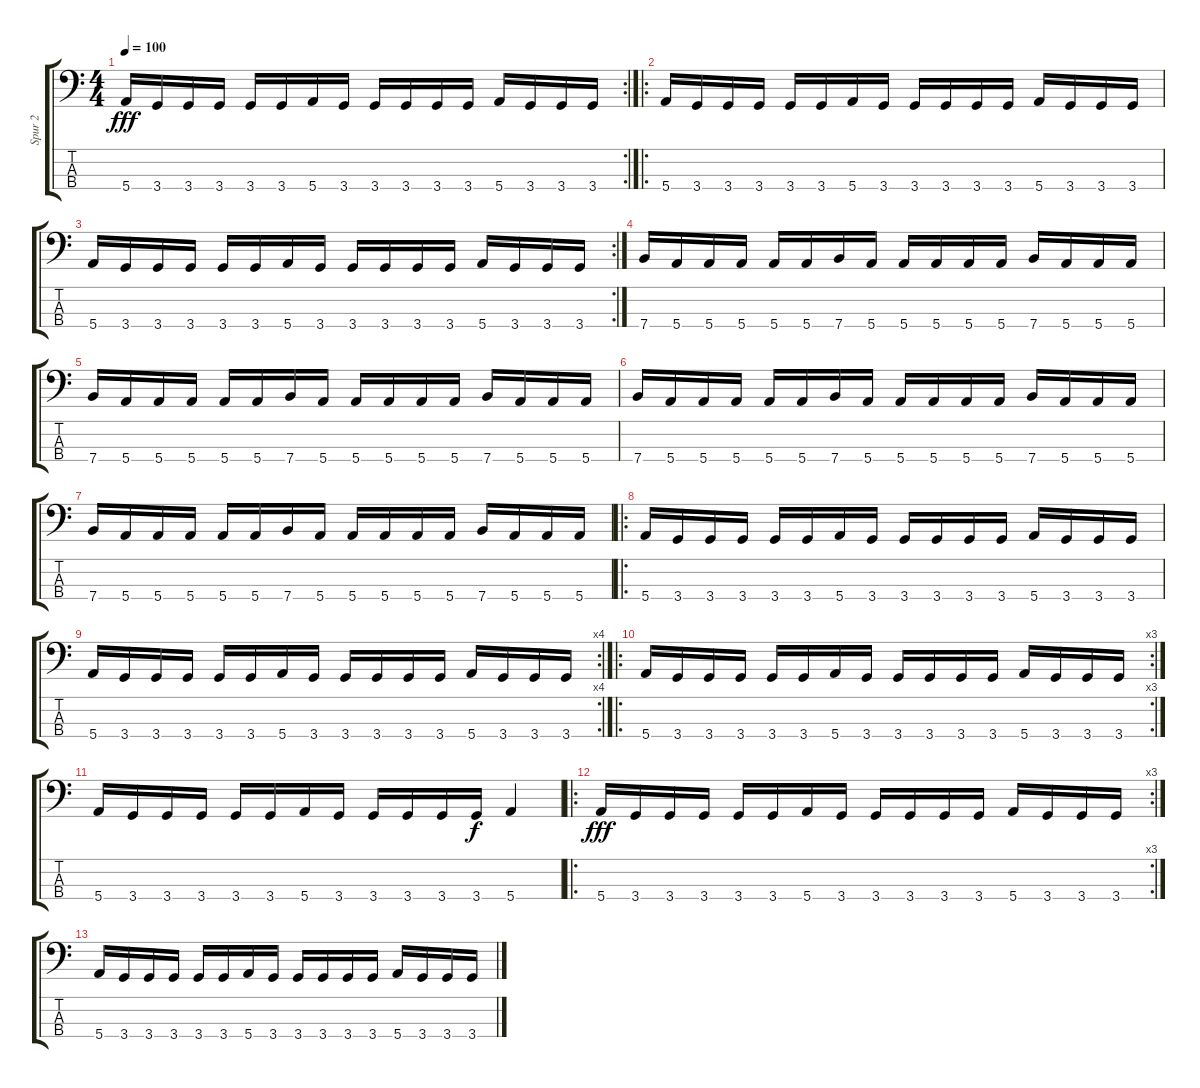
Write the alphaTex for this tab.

\track ("Spur 2" "Spur 2") {instrument electricbassfinger}
\staff {score tabs}
\tuning (G2 D2 A1 E1) {hide}
\rc 2
\ts (4 4)
\tempo 100
\clef f4
\ks c
5.4.16{dy fff} 3.4.16 3.4.16 3.4.16 3.4.16 3.4.16 5.4.16 3.4.16 3.4.16 3.4.16 3.4.16 3.4.16 5.4.16 3.4.16 3.4.16 3.4.16 |
\ro
5.4.16 3.4.16 3.4.16 3.4.16 3.4.16 3.4.16 5.4.16 3.4.16 3.4.16 3.4.16 3.4.16 3.4.16 5.4.16 3.4.16 3.4.16 3.4.16 |
\rc 2
5.4.16 3.4.16 3.4.16 3.4.16 3.4.16 3.4.16 5.4.16 3.4.16 3.4.16 3.4.16 3.4.16 3.4.16 5.4.16 3.4.16 3.4.16 3.4.16 |
7.4.16 5.4.16 5.4.16 5.4.16 5.4.16 5.4.16 7.4.16 5.4.16 5.4.16 5.4.16 5.4.16 5.4.16 7.4.16 5.4.16 5.4.16 5.4.16 |
7.4.16 5.4.16 5.4.16 5.4.16 5.4.16 5.4.16 7.4.16 5.4.16 5.4.16 5.4.16 5.4.16 5.4.16 7.4.16 5.4.16 5.4.16 5.4.16 |
7.4.16 5.4.16 5.4.16 5.4.16 5.4.16 5.4.16 7.4.16 5.4.16 5.4.16 5.4.16 5.4.16 5.4.16 7.4.16 5.4.16 5.4.16 5.4.16 |
7.4.16 5.4.16 5.4.16 5.4.16 5.4.16 5.4.16 7.4.16 5.4.16 5.4.16 5.4.16 5.4.16 5.4.16 7.4.16 5.4.16 5.4.16 5.4.16 |
\ro
5.4.16 3.4.16 3.4.16 3.4.16 3.4.16 3.4.16 5.4.16 3.4.16 3.4.16 3.4.16 3.4.16 3.4.16 5.4.16 3.4.16 3.4.16 3.4.16 |
\rc 4
5.4.16 3.4.16 3.4.16 3.4.16 3.4.16 3.4.16 5.4.16 3.4.16 3.4.16 3.4.16 3.4.16 3.4.16 5.4.16 3.4.16 3.4.16 3.4.16 |
\ro
\rc 3
5.4.16 3.4.16 3.4.16 3.4.16 3.4.16 3.4.16 5.4.16 3.4.16 3.4.16 3.4.16 3.4.16 3.4.16 5.4.16 3.4.16 3.4.16 3.4.16 |
5.4.16 3.4.16 3.4.16 3.4.16 3.4.16 3.4.16 5.4.16 3.4.16 3.4.16 3.4.16 3.4.16 3.4.16{dy f} 5.4.4 |
\ro
\rc 3
5.4.16{dy fff} 3.4.16 3.4.16 3.4.16 3.4.16 3.4.16 5.4.16 3.4.16 3.4.16 3.4.16 3.4.16 3.4.16 5.4.16 3.4.16 3.4.16 3.4.16 |
5.4.16 3.4.16 3.4.16 3.4.16 3.4.16 3.4.16 5.4.16 3.4.16 3.4.16 3.4.16 3.4.16 3.4.16 5.4.16 3.4.16 3.4.16 3.4.16
